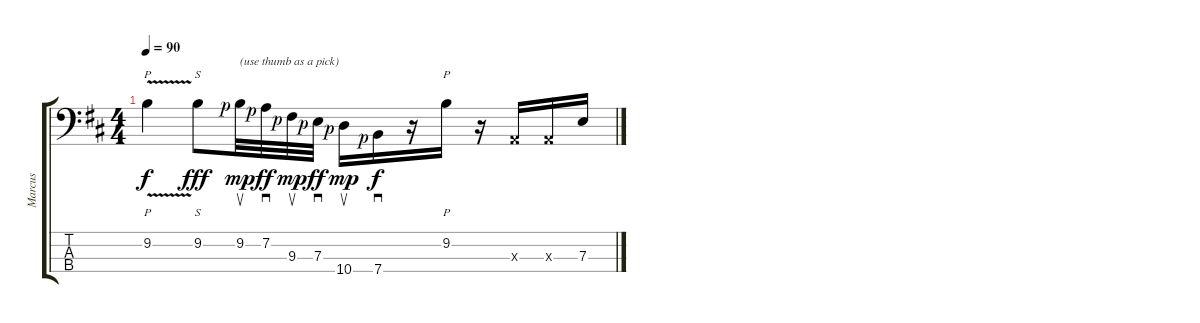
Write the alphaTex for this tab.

\track ("Marcus" "Marcus") {instrument slapbass1}
\staff {score tabs}
\tuning (G2 D2 A1 E1) {hide}
\ts (4 4)
\tempo 90
\clef f4
\ks d
9.2{v}.4{p dy f} 9.2.8{s dy fff} 9.2{rf 1}.32{su txt "(use thumb as a pick)" dy mp} 7.2{rf 1}.32{sd dy ff} 9.3{rf 1}.32{su dy mp} 7.3{rf 1}.32{sd dy ff} 10.4{rf 1}.16{su dy mp} 7.4{rf 1}.16{sd dy f} r.16 9.2.16{p} r.16 0.3{x}.16 0.3{x}.16 7.3.16
